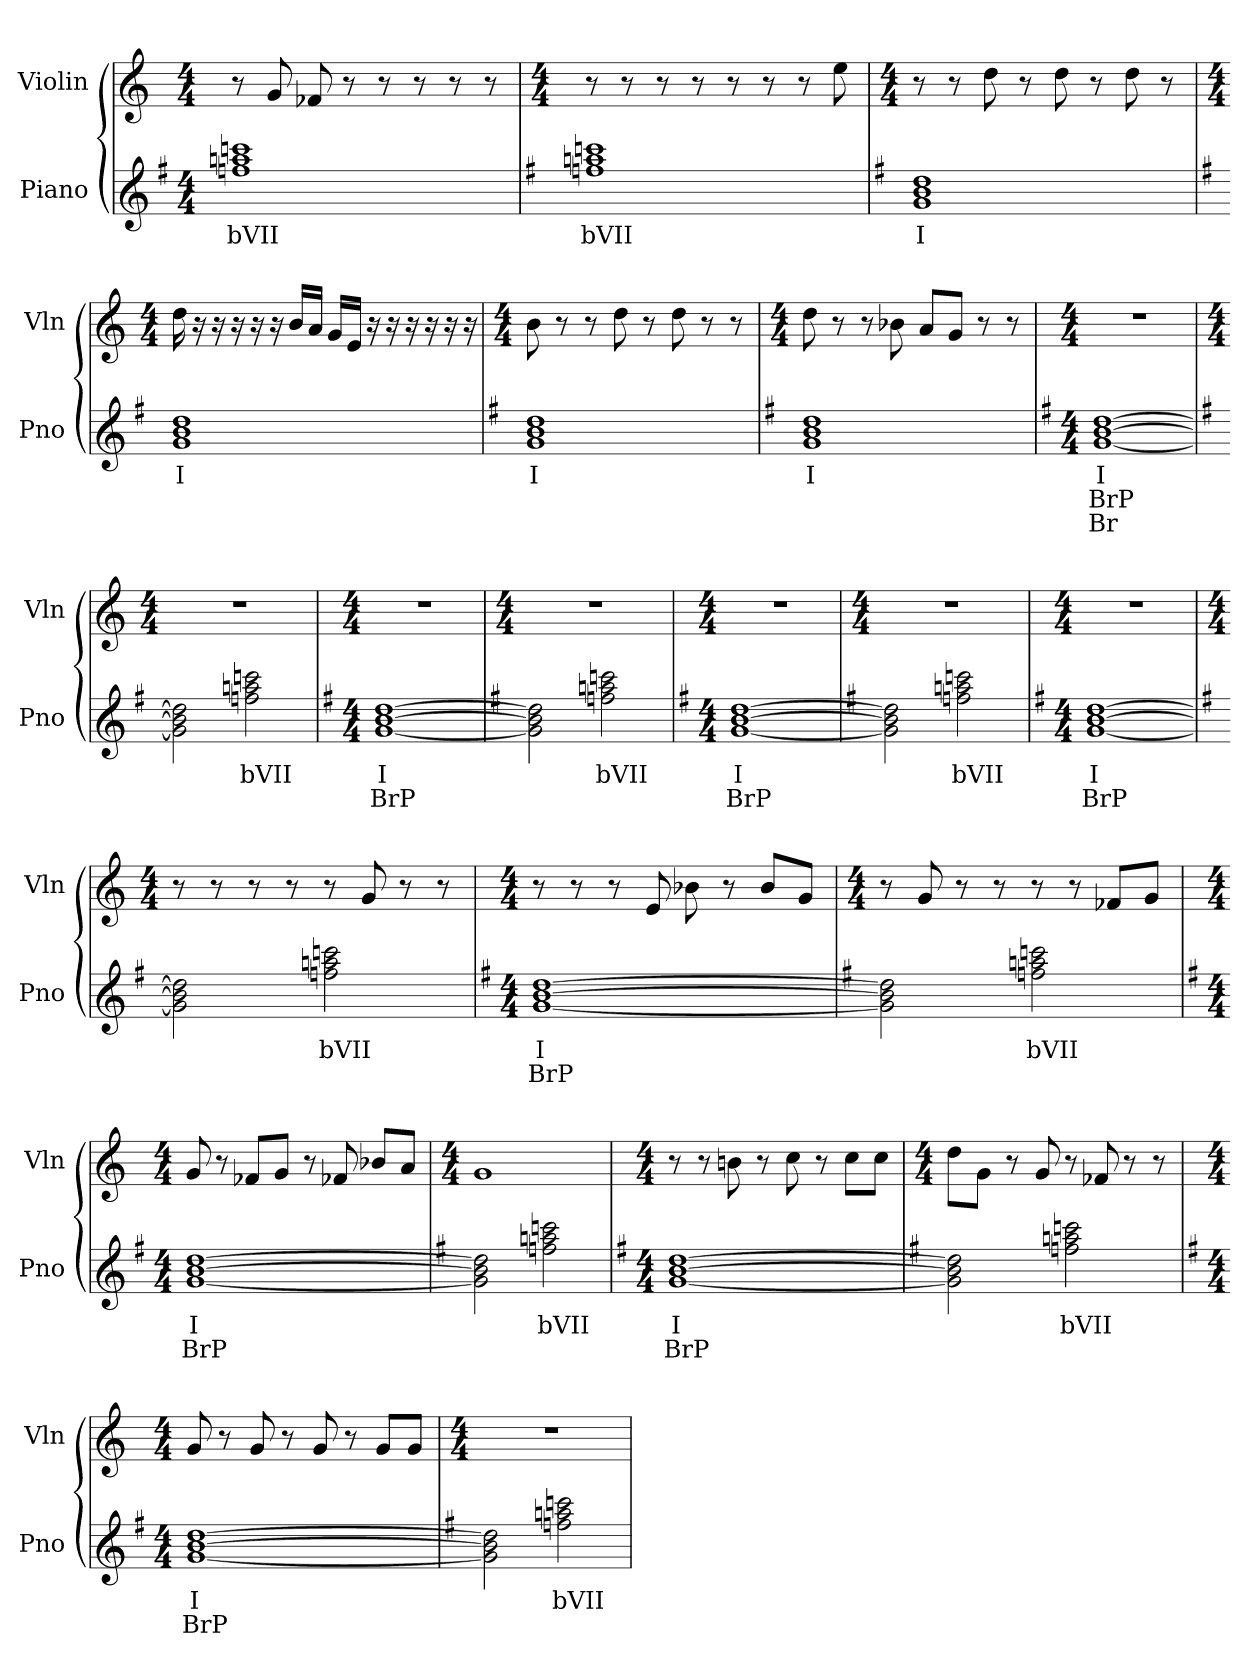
**kern	**text	**text	**text	**kern
*part2	*part2	*part2	*part2	*part1
*staff2	*staff2	*staff2	*staff2	*staff1
*I"Piano	*	*	*	*I"Violin
*I'Pno	*	*	*	*I'Vln
*k[f#]	*	*	*	*
*G:	*	*	*	*
*M4/4	*	*	*	*M4/4
=	=	=	=	=
1ffn 1aan 1cccn	bVII	.	.	8r
.	.	.	.	8g
.	.	.	.	8f-X
.	.	.	.	8r
.	.	.	.	8r
.	.	.	.	8r
.	.	.	.	8r
.	.	.	.	8r
=	=	=	=	=
*k[f#]	*	*	*	*
*G:	*	*	*	*
*	*	*	*	*M4/4
1ffn 1aan 1cccn	bVII	.	.	8r
.	.	.	.	8r
.	.	.	.	8r
.	.	.	.	8r
.	.	.	.	8r
.	.	.	.	8r
.	.	.	.	8r
.	.	.	.	8ee
=	=	=	=	=
*k[f#]	*	*	*	*
*G:	*	*	*	*
*	*	*	*	*M4/4
1g 1b 1dd	I	.	.	8r
.	.	.	.	8r
.	.	.	.	8dd
.	.	.	.	8r
.	.	.	.	8dd
.	.	.	.	8r
.	.	.	.	8dd
.	.	.	.	8r
=	=	=	=	=
*k[f#]	*	*	*	*
*G:	*	*	*	*
*	*	*	*	*M4/4
1g 1b 1dd	I	.	.	16dd
.	.	.	.	16r
.	.	.	.	16r
.	.	.	.	16r
.	.	.	.	16r
.	.	.	.	16r
.	.	.	.	16bLL
.	.	.	.	16aJJ
.	.	.	.	16gLL
.	.	.	.	16eJJ
.	.	.	.	16r
.	.	.	.	16r
.	.	.	.	16r
.	.	.	.	16r
.	.	.	.	16r
.	.	.	.	16r
=	=	=	=	=
*k[f#]	*	*	*	*
*G:	*	*	*	*
*	*	*	*	*M4/4
1g 1b 1dd	I	.	.	8b
.	.	.	.	8r
.	.	.	.	8r
.	.	.	.	8dd
.	.	.	.	8r
.	.	.	.	8dd
.	.	.	.	8r
.	.	.	.	8r
=	=	=	=	=
*k[f#]	*	*	*	*
*G:	*	*	*	*
*	*	*	*	*M4/4
1g 1b 1dd	I	.	.	8dd
.	.	.	.	8r
.	.	.	.	8r
.	.	.	.	8b-X
.	.	.	.	8aL
.	.	.	.	8gJ
.	.	.	.	8r
.	.	.	.	8r
=	=	=	=	=
*k[f#]	*	*	*	*
*G:	*	*	*	*
*M4/4	*	*	*	*M4/4
[1g [1b [1dd	I	BrP	Br	1r
=	=	=	=	=
*k[f#]	*	*	*	*
*G:	*	*	*	*
*	*	*	*	*M4/4
2g] 2b] 2dd]	.	.	.	1r
2ffn 2aan 2cccn	bVII	.	.	.
=	=	=	=	=
*k[f#]	*	*	*	*
*G:	*	*	*	*
*M4/4	*	*	*	*M4/4
[1g [1b [1dd	I	BrP	.	1r
=	=	=	=	=
*k[f#]	*	*	*	*
*G:	*	*	*	*
*	*	*	*	*M4/4
2g] 2b] 2dd]	.	.	.	1r
2ffn 2aan 2cccn	bVII	.	.	.
=	=	=	=	=
*k[f#]	*	*	*	*
*G:	*	*	*	*
*M4/4	*	*	*	*M4/4
[1g [1b [1dd	I	BrP	.	1r
=	=	=	=	=
*k[f#]	*	*	*	*
*G:	*	*	*	*
*	*	*	*	*M4/4
2g] 2b] 2dd]	.	.	.	1r
2ffn 2aan 2cccn	bVII	.	.	.
=	=	=	=	=
*k[f#]	*	*	*	*
*G:	*	*	*	*
*M4/4	*	*	*	*M4/4
[1g [1b [1dd	I	BrP	.	1r
=	=	=	=	=
*k[f#]	*	*	*	*
*G:	*	*	*	*
*	*	*	*	*M4/4
2g] 2b] 2dd]	.	.	.	8r
.	.	.	.	8r
.	.	.	.	8r
.	.	.	.	8r
2ffn 2aan 2cccn	bVII	.	.	8r
.	.	.	.	8g
.	.	.	.	8r
.	.	.	.	8r
=	=	=	=	=
*k[f#]	*	*	*	*
*G:	*	*	*	*
*M4/4	*	*	*	*M4/4
[1g [1b [1dd	I	BrP	.	8r
.	.	.	.	8r
.	.	.	.	8r
.	.	.	.	8e
.	.	.	.	8b-X
.	.	.	.	8r
.	.	.	.	8b-L
.	.	.	.	8gJ
=	=	=	=	=
*k[f#]	*	*	*	*
*G:	*	*	*	*
*	*	*	*	*M4/4
2g] 2b] 2dd]	.	.	.	8r
.	.	.	.	8g
.	.	.	.	8r
.	.	.	.	8r
2ffn 2aan 2cccn	bVII	.	.	8r
.	.	.	.	8r
.	.	.	.	8f-XL
.	.	.	.	8gJ
=	=	=	=	=
*k[f#]	*	*	*	*
*G:	*	*	*	*
*M4/4	*	*	*	*M4/4
[1g [1b [1dd	I	BrP	.	8g
.	.	.	.	8r
.	.	.	.	8f-XL
.	.	.	.	8gJ
.	.	.	.	8r
.	.	.	.	8f-X
.	.	.	.	8b-XL
.	.	.	.	8aJ
=	=	=	=	=
*k[f#]	*	*	*	*
*G:	*	*	*	*
*	*	*	*	*M4/4
2g] 2b] 2dd]	.	.	.	1g
2ffn 2aan 2cccn	bVII	.	.	.
=	=	=	=	=
*k[f#]	*	*	*	*
*G:	*	*	*	*
*M4/4	*	*	*	*M4/4
[1g [1b [1dd	I	BrP	.	8r
.	.	.	.	8r
.	.	.	.	8bn
.	.	.	.	8r
.	.	.	.	8cc
.	.	.	.	8r
.	.	.	.	8ccL
.	.	.	.	8ccJ
=	=	=	=	=
*k[f#]	*	*	*	*
*G:	*	*	*	*
*	*	*	*	*M4/4
2g] 2b] 2dd]	.	.	.	8ddL
.	.	.	.	8gJ
.	.	.	.	8r
.	.	.	.	8g
2ffn 2aan 2cccn	bVII	.	.	8r
.	.	.	.	8f-X
.	.	.	.	8r
.	.	.	.	8r
=	=	=	=	=
*k[f#]	*	*	*	*
*G:	*	*	*	*
*M4/4	*	*	*	*M4/4
[1g [1b [1dd	I	BrP	.	8g
.	.	.	.	8r
.	.	.	.	8g
.	.	.	.	8r
.	.	.	.	8g
.	.	.	.	8r
.	.	.	.	8gL
.	.	.	.	8gJ
=	=	=	=	=
*k[f#]	*	*	*	*
*G:	*	*	*	*
*	*	*	*	*M4/4
2g] 2b] 2dd]	.	.	.	1r
2ffn 2aan 2cccn	bVII	.	.	.
=	=	=	=	=
*-	*-	*-	*-	*-
